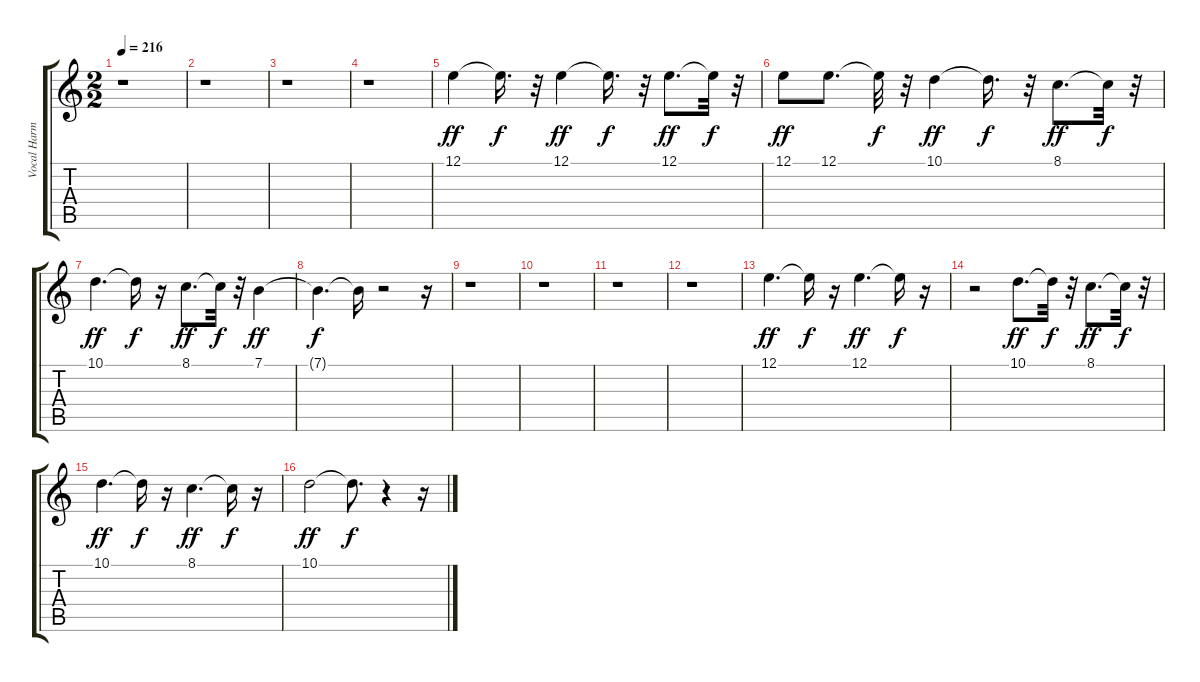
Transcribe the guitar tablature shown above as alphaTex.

\track ("Vocal Harmony" "Vocal Harm") {instrument lead1square}
\staff {score tabs}
\tuning (E4 B3 G3 D3 A2 E2) {hide}
\ts (2 2)
\tempo 216
\clef g2
\ks c
r.1{dy ff} |
r.1 |
r.1 |
r.1 |
12.1.4 12.1{t}.16{d dy f} r.32 12.1.4{dy ff} 12.1{t}.16{d dy f} r.32 12.1.8{d dy ff} 12.1{t}.32{dy f} r.32 |
12.1.8{dy ff} 12.1.8{d} 12.1{t}.32{dy f} r.32 10.1.4{dy ff} 10.1{t}.16{d dy f} r.32 8.1.8{d dy ff} 8.1{t}.32{dy f} r.32 |
10.1.4{d dy ff} 10.1{t}.16{dy f} r.16 8.1.8{d dy ff} 8.1{t}.32{dy f} r.32 7.1.4{dy ff} |
7.1{t}.4{d dy f} 7.1{t}.16 r.2 r.16 |
r.1 |
r.1 |
r.1 |
r.1 |
12.1.4{d dy ff} 12.1{t}.16{dy f} r.16 12.1.4{d dy ff} 12.1{t}.16{dy f} r.16 |
r.2 10.1.8{d dy ff} 10.1{t}.32{dy f} r.32 8.1.8{d dy ff} 8.1{t}.32{dy f} r.32 |
10.1.4{d dy ff} 10.1{t}.16{dy f} r.16 8.1.4{d dy ff} 8.1{t}.16{dy f} r.16 |
10.1.2{dy ff} 10.1{t}.8{d dy f} r.4 r.16
